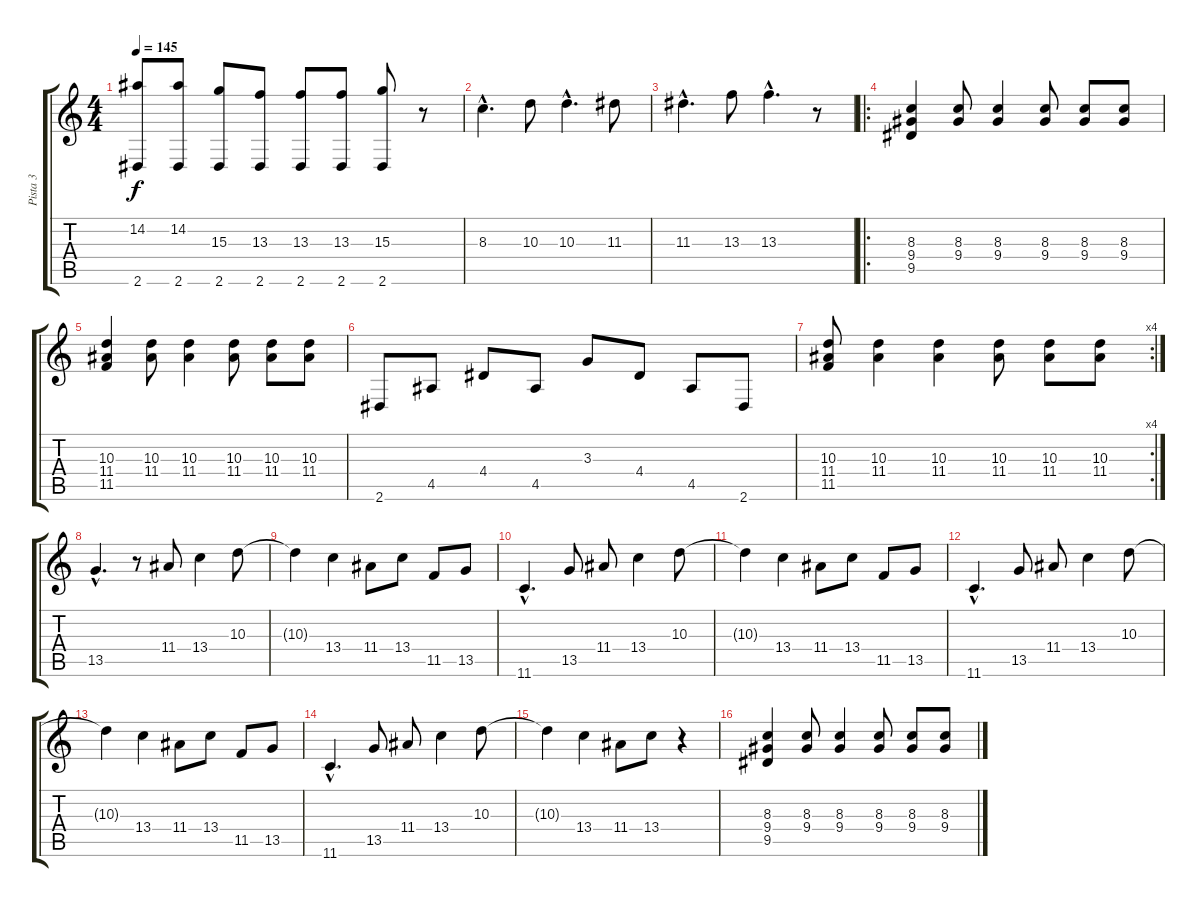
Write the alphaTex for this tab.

\track ("Pista 3" "Pista 3") {instrument electricguitarjazz}
\staff {score tabs}
\tuning (Db4 Ab3 E3 B2 Gb2 Db2) {hide}
\ts (4 4)
\tempo 145
\clef g2
\ks c
(14.2{t} 2.6{t}).8{dy f} (14.2 2.6).8 (15.3 2.6).8 (13.3 2.6).8 (13.3 2.6).8 (13.3 2.6).8 (15.3 2.6).8 r.8 |
8.3{hac}.4{d} 10.3.8 10.3{hac}.4{d} 11.3.8 |
11.3{hac}.4{d} 13.3.8 13.3{hac}.4{d} r.8 |
\ro
(8.3 9.4 9.5).4 (8.3 9.4).8 (8.3 9.4).4 (8.3 9.4).8 (8.3 9.4).8 (8.3 9.4).8 |
(10.3 11.4 11.5).4 (10.3 11.4).8 (10.3 11.4).4 (10.3 11.4).8 (10.3 11.4).8 (10.3 11.4).8 |
2.6.8 4.5.8 4.4.8 4.5.8 3.3.8 4.4.8 4.5.8 2.6.8 |
\rc 4
(10.3 11.4 11.5).8 (10.3 11.4).4 (10.3 11.4).4 (10.3 11.4).8 (10.3 11.4).8 (10.3 11.4).8 |
13.5{hac}.4{d} r.8 11.4.8 13.4.4 10.3.8 |
10.3{t}.4 13.4.4 11.4.8 13.4.8 11.5.8 13.5.8 |
11.6{hac}.4{d} 13.5.8 11.4.8 13.4.4 10.3.8 |
10.3{t}.4 13.4.4 11.4.8 13.4.8 11.5.8 13.5.8 |
11.6{hac}.4{d} 13.5.8 11.4.8 13.4.4 10.3.8 |
10.3{t}.4 13.4.4 11.4.8 13.4.8 11.5.8 13.5.8 |
11.6{hac}.4{d} 13.5.8 11.4.8 13.4.4 10.3.8 |
10.3{t}.4 13.4.4 11.4.8 13.4.8 r.4 |
(8.3 9.4 9.5).4 (8.3 9.4).8 (8.3 9.4).4 (8.3 9.4).8 (8.3 9.4).8 (8.3 9.4).8
